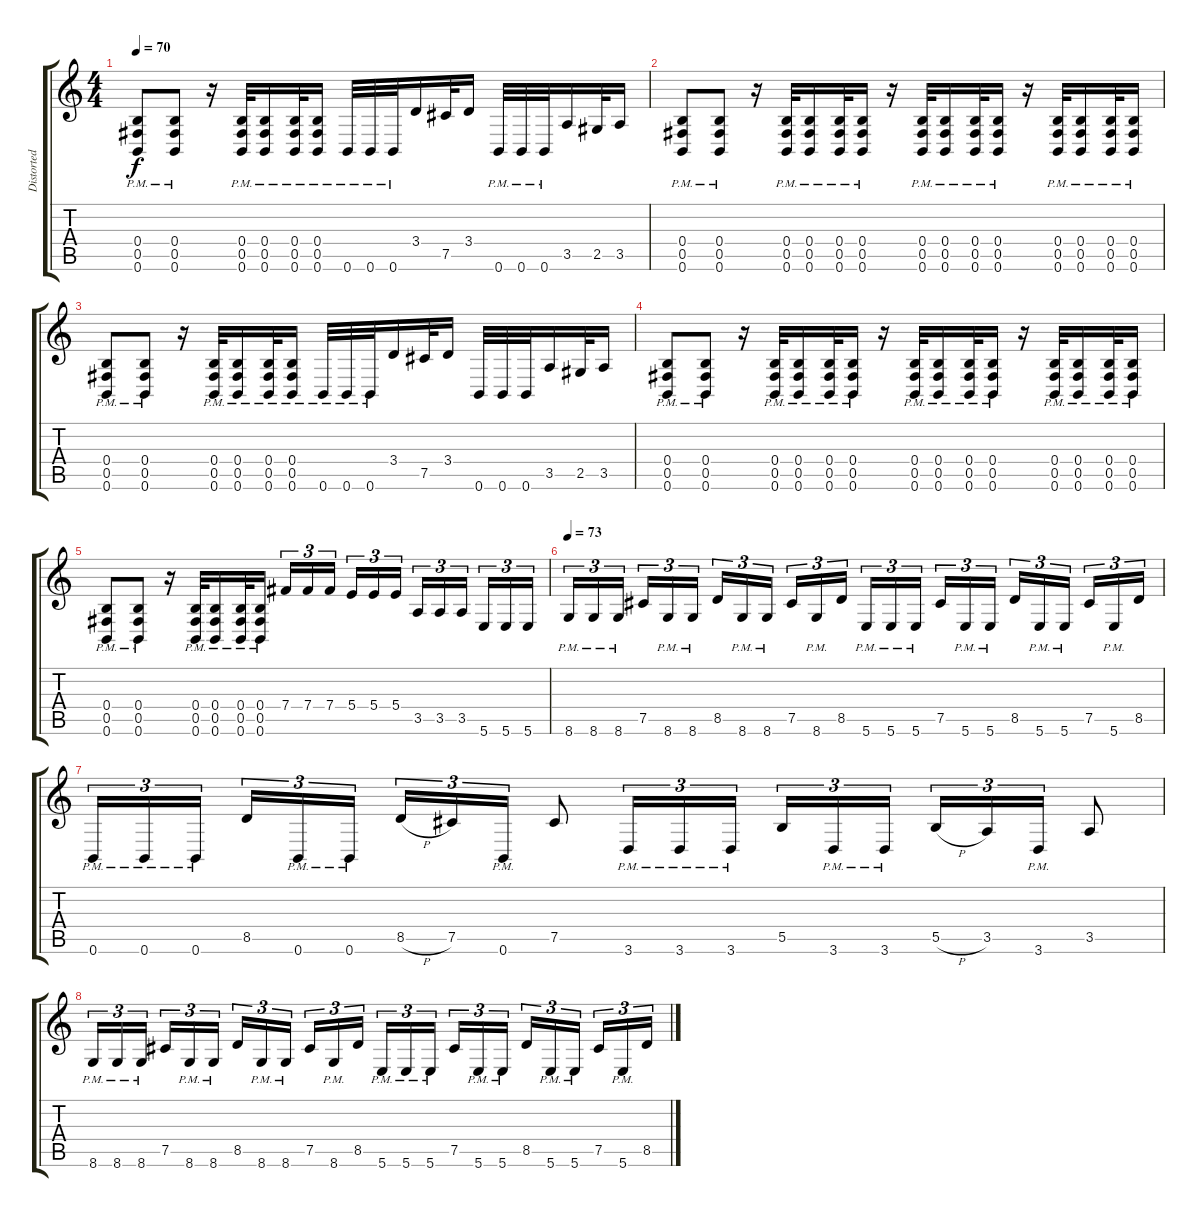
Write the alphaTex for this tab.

\track ("Distorted Right" "Distorted ") {instrument distortionguitar}
\staff {score tabs}
\tuning (Db4 Ab3 E3 B2 Gb2 B1) {hide}
\ts (4 4)
\tempo 70
\clef g2
\ks c
(0.4{pm} 0.5{pm} 0.6{pm}).8{dy f} (0.4{pm} 0.5{pm} 0.6{pm}).8 r.16 (0.4{pm} 0.5{pm} 0.6{pm}).32 (0.4{pm} 0.5{pm} 0.6{pm}).16 (0.4{pm} 0.5{pm} 0.6{pm}).32 (0.4{pm} 0.5{pm} 0.6{pm}).16 0.6{pm}.32 0.6{pm}.32 0.6{pm}.32 3.4.16 7.5.32 3.4.16 0.6{pm}.32 0.6{pm}.32 0.6{pm}.32 3.5.16 2.5.32 3.5.16 |
(0.4{pm} 0.5{pm} 0.6{pm}).8 (0.4{pm} 0.5{pm} 0.6{pm}).8 r.16 (0.4{pm} 0.5{pm} 0.6{pm}).32 (0.4{pm} 0.5{pm} 0.6{pm}).16 (0.4{pm} 0.5{pm} 0.6{pm}).32 (0.4{pm} 0.5{pm} 0.6{pm}).16 r.16 (0.4{pm} 0.5{pm} 0.6{pm}).32 (0.4{pm} 0.5{pm} 0.6{pm}).16 (0.4{pm} 0.5{pm} 0.6{pm}).32 (0.4{pm} 0.5{pm} 0.6{pm}).16 r.16 (0.4{pm} 0.5{pm} 0.6{pm}).32 (0.4{pm} 0.5{pm} 0.6{pm}).16 (0.4{pm} 0.5{pm} 0.6{pm}).32 (0.4{pm} 0.5{pm} 0.6{pm}).16 |
(0.4{pm} 0.5{pm} 0.6{pm}).8 (0.4{pm} 0.5{pm} 0.6{pm}).8 r.16 (0.4{pm} 0.5{pm} 0.6{pm}).32 (0.4{pm} 0.5{pm} 0.6{pm}).16 (0.4{pm} 0.5{pm} 0.6{pm}).32 (0.4{pm} 0.5{pm} 0.6{pm}).16 0.6{pm}.32 0.6{pm}.32 0.6{pm}.32 3.4.16 7.5.32 3.4.16 0.6.32 0.6.32 0.6.32 3.5.16 2.5.32 3.5.16 |
(0.4{pm} 0.5{pm} 0.6{pm}).8 (0.4{pm} 0.5{pm} 0.6{pm}).8 r.16 (0.4{pm} 0.5{pm} 0.6{pm}).32 (0.4{pm} 0.5{pm} 0.6{pm}).16 (0.4{pm} 0.5{pm} 0.6{pm}).32 (0.4{pm} 0.5{pm} 0.6{pm}).16 r.16 (0.4{pm} 0.5{pm} 0.6{pm}).32 (0.4{pm} 0.5{pm} 0.6{pm}).16 (0.4{pm} 0.5{pm} 0.6{pm}).32 (0.4{pm} 0.5{pm} 0.6{pm}).16 r.16 (0.4{pm} 0.5{pm} 0.6{pm}).32 (0.4{pm} 0.5{pm} 0.6{pm}).16 (0.4{pm} 0.5{pm} 0.6{pm}).32 (0.4{pm} 0.5{pm} 0.6{pm}).16 |
(0.4{pm} 0.5{pm} 0.6{pm}).8 (0.4{pm} 0.5{pm} 0.6{pm}).8 r.16 (0.4{pm} 0.5{pm} 0.6{pm}).32 (0.4{pm} 0.5{pm} 0.6{pm}).16 (0.4{pm} 0.5{pm} 0.6{pm}).32 (0.4{pm} 0.5{pm} 0.6{pm}).16 7.4.16{tu (3 2)} 7.4.16{tu (3 2)} 7.4.16{tu (3 2)} 5.4.16{tu (3 2)} 5.4.16{tu (3 2)} 5.4.16{tu (3 2)} 3.5.16{tu (3 2)} 3.5.16{tu (3 2)} 3.5.16{tu (3 2)} 5.6.16{tu (3 2)} 5.6.16{tu (3 2)} 5.6.16{tu (3 2)} |
\tempo 73
8.6{pm}.16{tu (3 2)} 8.6{pm}.16{tu (3 2)} 8.6{pm}.16{tu (3 2)} 7.5.16{tu (3 2)} 8.6{pm}.16{tu (3 2)} 8.6{pm}.16{tu (3 2)} 8.5.16{tu (3 2)} 8.6{pm}.16{tu (3 2)} 8.6{pm}.16{tu (3 2)} 7.5.16{tu (3 2)} 8.6{pm}.16{tu (3 2)} 8.5.16{tu (3 2)} 5.6{pm}.16{tu (3 2)} 5.6{pm}.16{tu (3 2)} 5.6{pm}.16{tu (3 2)} 7.5.16{tu (3 2)} 5.6{pm}.16{tu (3 2)} 5.6{pm}.16{tu (3 2)} 8.5.16{tu (3 2)} 5.6{pm}.16{tu (3 2)} 5.6{pm}.16{tu (3 2)} 7.5.16{tu (3 2)} 5.6{pm}.16{tu (3 2)} 8.5.16{tu (3 2)} |
0.6{pm}.16{tu (3 2)} 0.6{pm}.16{tu (3 2)} 0.6{pm}.16{tu (3 2)} 8.5.16{tu (3 2)} 0.6{pm}.16{tu (3 2)} 0.6{pm}.16{tu (3 2)} 8.5{h}.16{tu (3 2)} 7.5.16{tu (3 2)} 0.6{pm}.16{tu (3 2)} 7.5.8 3.6{pm}.16{tu (3 2)} 3.6{pm}.16{tu (3 2)} 3.6{pm}.16{tu (3 2)} 5.5.16{tu (3 2)} 3.6{pm}.16{tu (3 2)} 3.6{pm}.16{tu (3 2)} 5.5{h}.16{tu (3 2)} 3.5.16{tu (3 2)} 3.6{pm}.16{tu (3 2)} 3.5.8 |
8.6{pm}.16{tu (3 2)} 8.6{pm}.16{tu (3 2)} 8.6{pm}.16{tu (3 2)} 7.5.16{tu (3 2)} 8.6{pm}.16{tu (3 2)} 8.6{pm}.16{tu (3 2)} 8.5.16{tu (3 2)} 8.6{pm}.16{tu (3 2)} 8.6{pm}.16{tu (3 2)} 7.5.16{tu (3 2)} 8.6{pm}.16{tu (3 2)} 8.5.16{tu (3 2)} 5.6{pm}.16{tu (3 2)} 5.6{pm}.16{tu (3 2)} 5.6{pm}.16{tu (3 2)} 7.5.16{tu (3 2)} 5.6{pm}.16{tu (3 2)} 5.6{pm}.16{tu (3 2)} 8.5.16{tu (3 2)} 5.6{pm}.16{tu (3 2)} 5.6{pm}.16{tu (3 2)} 7.5.16{tu (3 2)} 5.6{pm}.16{tu (3 2)} 8.5.16{tu (3 2)}
